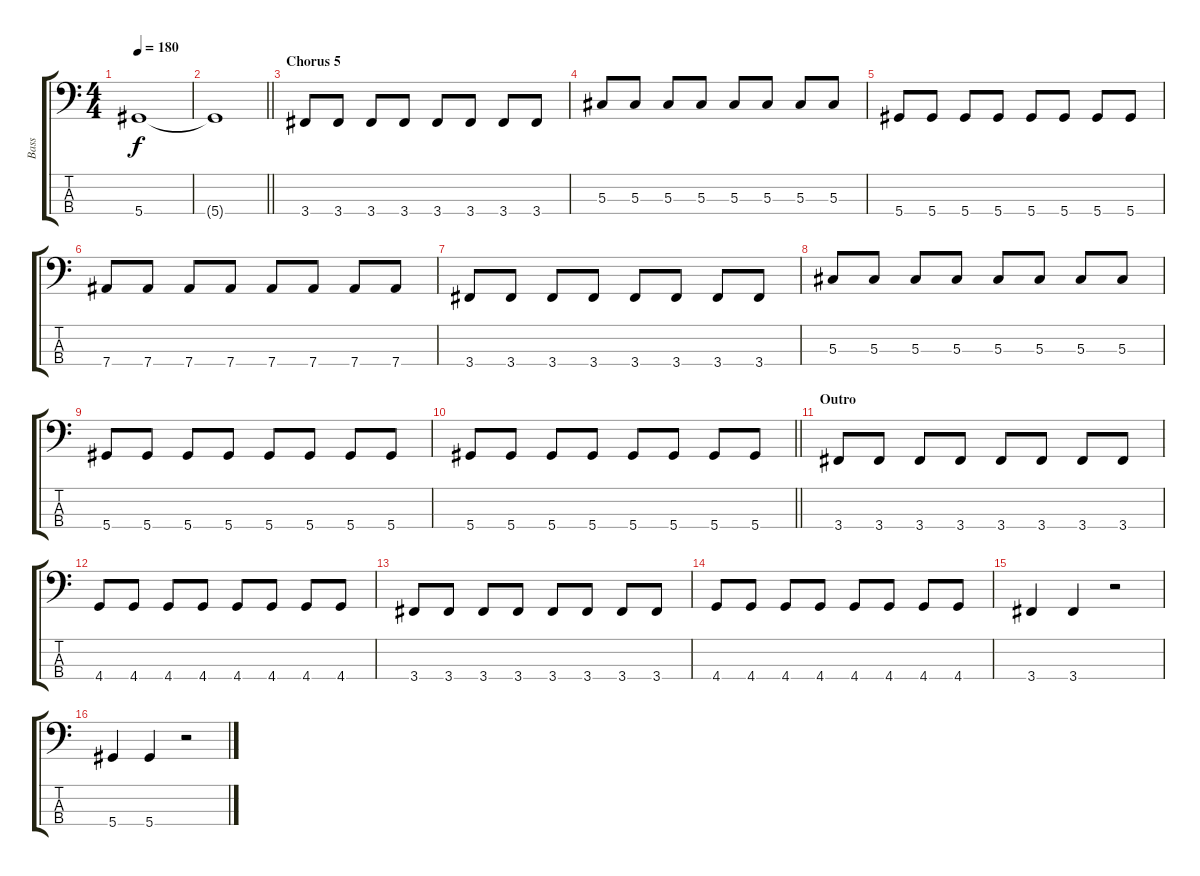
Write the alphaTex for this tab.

\track ("Bass" "Bass") {instrument electricbassfinger}
\staff {score tabs}
\tuning (Gb2 Db2 Ab1 Eb1) {hide}
\ts (4 4)
\tempo 180
\clef f4
\ks c
5.4.1{dy f} |
\barLineRight lightlight
5.4{t}.1 |
\section ("" "Chorus 5")
3.4.8 3.4.8 3.4.8 3.4.8 3.4.8 3.4.8 3.4.8 3.4.8 |
5.3.8 5.3.8 5.3.8 5.3.8 5.3.8 5.3.8 5.3.8 5.3.8 |
5.4.8 5.4.8 5.4.8 5.4.8 5.4.8 5.4.8 5.4.8 5.4.8 |
7.4.8 7.4.8 7.4.8 7.4.8 7.4.8 7.4.8 7.4.8 7.4.8 |
3.4.8 3.4.8 3.4.8 3.4.8 3.4.8 3.4.8 3.4.8 3.4.8 |
5.3.8 5.3.8 5.3.8 5.3.8 5.3.8 5.3.8 5.3.8 5.3.8 |
5.4.8 5.4.8 5.4.8 5.4.8 5.4.8 5.4.8 5.4.8 5.4.8 |
\barLineRight lightlight
5.4.8 5.4.8 5.4.8 5.4.8 5.4.8 5.4.8 5.4.8 5.4.8 |
\section ("" "Outro")
3.4.8 3.4.8 3.4.8 3.4.8 3.4.8 3.4.8 3.4.8 3.4.8 |
4.4.8 4.4.8 4.4.8 4.4.8 4.4.8 4.4.8 4.4.8 4.4.8 |
3.4.8 3.4.8 3.4.8 3.4.8 3.4.8 3.4.8 3.4.8 3.4.8 |
4.4.8 4.4.8 4.4.8 4.4.8 4.4.8 4.4.8 4.4.8 4.4.8 |
3.4.4 3.4.4 r.2 |
5.4.4 5.4.4 r.2
